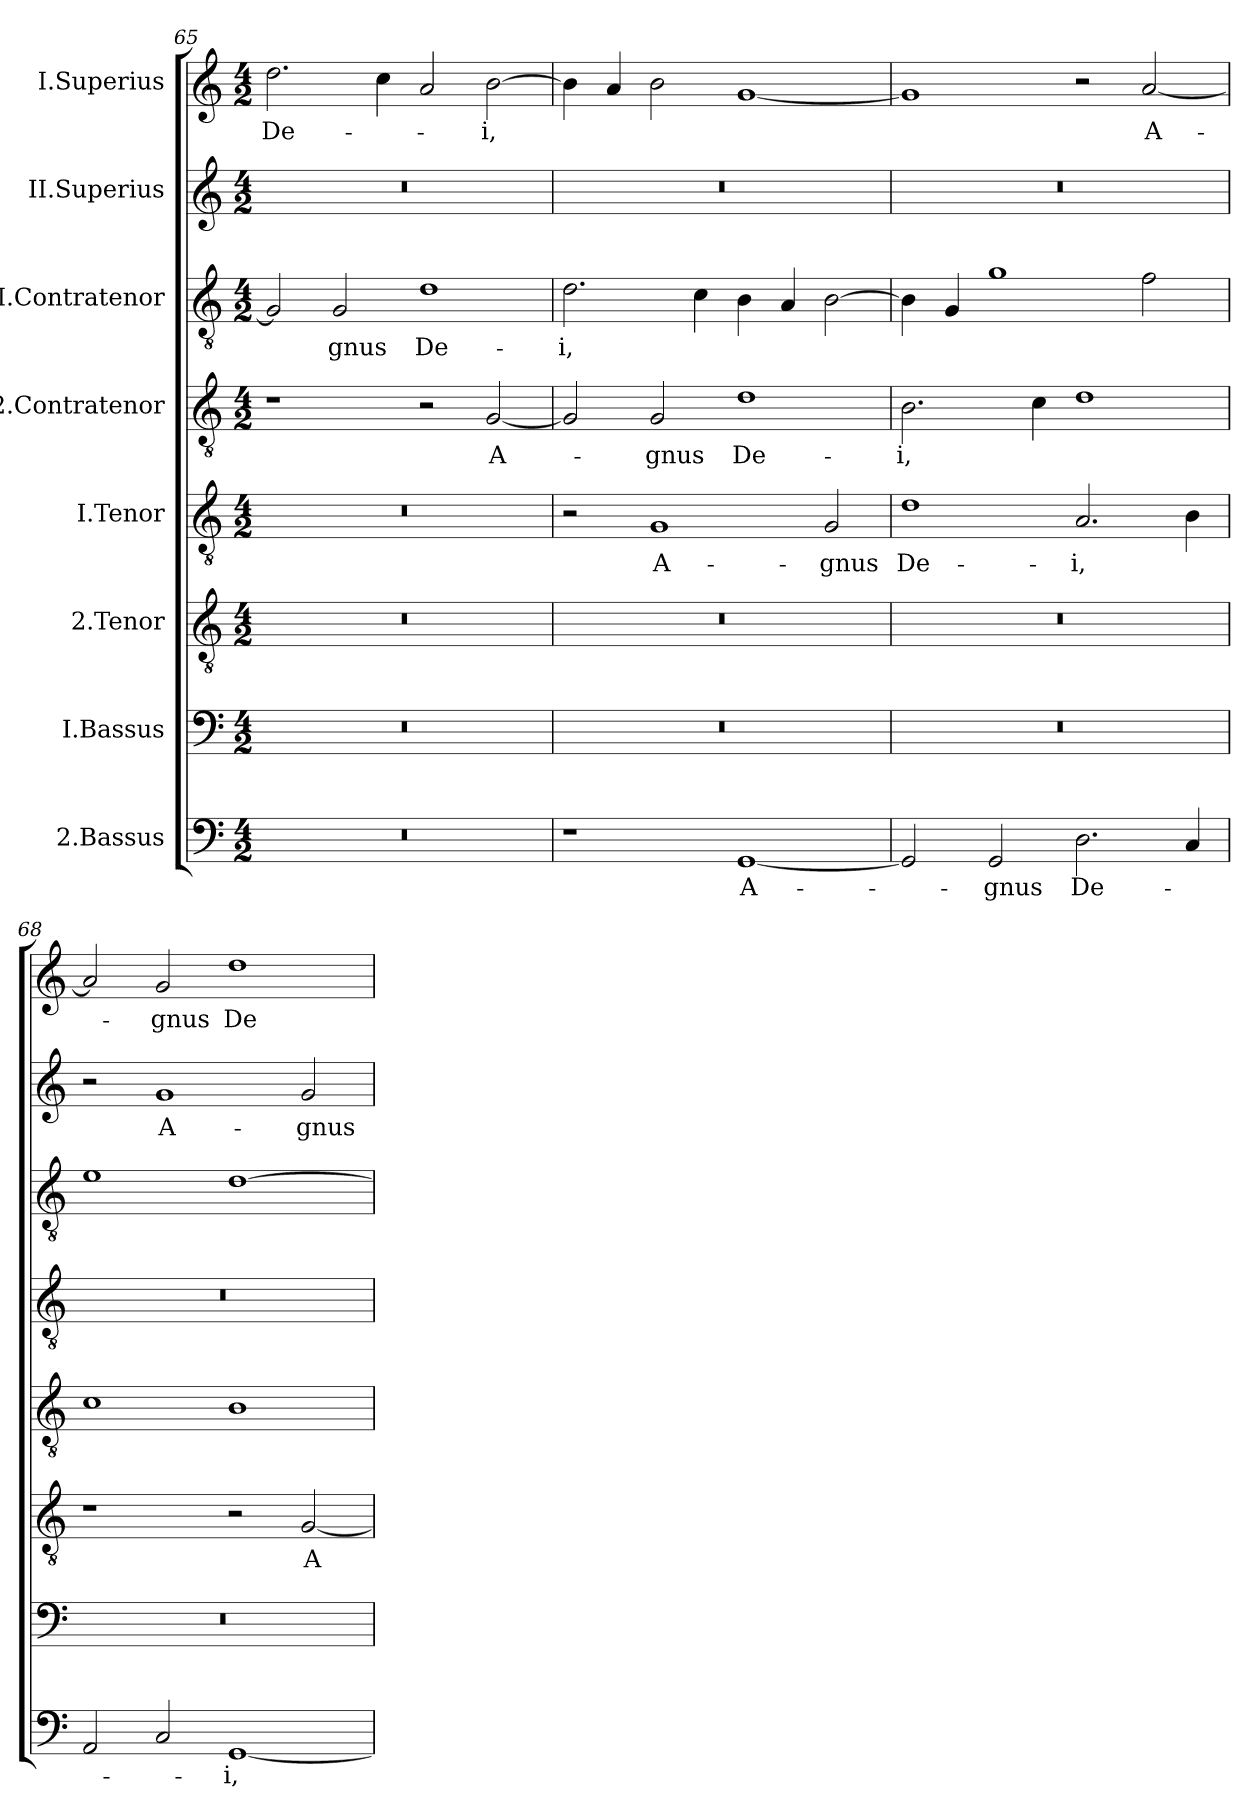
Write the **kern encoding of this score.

**kern	**text	**kern	**kern	**text	**kern	**text	**kern	**text	**kern	**text	**kern	**text	**kern	**text
*part8	*part8	*part7	*part6	*part6	*part5	*part5	*part4	*part4	*part3	*part3	*part2	*part2	*part1	*part1
*staff8	*staff8	*staff7	*staff6	*staff6	*staff5	*staff5	*staff4	*staff4	*staff3	*staff3	*staff2	*staff2	*staff1	*staff1
*I"2.Bassus	*	*I"I.Bassus	*I"2.Tenor	*	*I"I.Tenor	*	*I"2.Contratenor	*	*I"I.Contratenor	*	*I"II.Superius	*	*I"I.Superius	*
*clefF4	*	*clefF4	*clefGv2	*	*clefGv2	*	*clefGv2	*	*clefGv2	*	*clefG2	*	*clefG2	*
*k[]	*	*k[]	*k[]	*	*k[]	*	*k[]	*	*k[]	*	*k[]	*	*k[]	*
*M4/2	*	*M4/2	*M4/2	*	*M4/2	*	*M4/2	*	*M4/2	*	*M4/2	*	*M4/2	*
=65	=65	=65	=65	=65	=65	=65	=65	=65	=65	=65	=65	=65	=65	=65
0r	.	0r	0r	.	0r	.	1r	.	2G/]	.	0r	.	2.dd\	De-
.	.	.	.	.	.	.	.	.	2G/	-gnus	.	.	.	.
.	.	.	.	.	.	.	.	.	.	.	.	.	4cc\	.
.	.	.	.	.	.	.	2r	.	1d\	De-	.	.	2a/	.
.	.	.	.	.	.	.	[2G/	A-	.	.	.	.	[2b\	-i,
=66	=66	=66	=66	=66	=66	=66	=66	=66	=66	=66	=66	=66	=66	=66
1r	.	0r	0r	.	2r	.	2G/]	.	2.d\	-i,	0r	.	4b\]	.
.	.	.	.	.	.	.	.	.	.	.	.	.	4a/	.
.	.	.	.	.	1G/	A-	2G/	-gnus	.	.	.	.	2b\	.
.	.	.	.	.	.	.	.	.	4c\	.	.	.	.	.
[1GG/	A-	.	.	.	.	.	1d\	De-	4B\	.	.	.	[1g/	.
.	.	.	.	.	.	.	.	.	4A/	.	.	.	.	.
.	.	.	.	.	2G/	-gnus	.	.	[2B\	.	.	.	.	.
=67	=67	=67	=67	=67	=67	=67	=67	=67	=67	=67	=67	=67	=67	=67
2GG/]	.	0r	0r	.	1d\	De-	2.B\	-i,	4B\]	.	0r	.	1g/]	.
.	.	.	.	.	.	.	.	.	4G/	.	.	.	.	.
2GG/	-gnus	.	.	.	.	.	.	.	1g\	.	.	.	.	.
.	.	.	.	.	.	.	4c\	.	.	.	.	.	.	.
2.D\	De-	.	.	.	2.A/	-i,	1d\	.	.	.	.	.	2r	.
.	.	.	.	.	.	.	.	.	2f\	.	.	.	[2a/	A-
4C/	.	.	.	.	4B\	.	.	.	.	.	.	.	.	.
=68	=68	=68	=68	=68	=68	=68	=68	=68	=68	=68	=68	=68	=68	=68
2AA/	.	0r	1r	.	1c\	.	0r	.	1e\	.	2r	.	2a/]	.
2C/	.	.	.	.	.	.	.	.	.	.	1g/	A-	2g/	-gnus
[1GG/	-i,	.	2r	.	1B\	.	.	.	[1d\	.	.	.	1dd\	De-
.	.	.	[2G/	A-	.	.	.	.	.	.	2g/	-gnus	.	.
=	=	=	=	=	=	=	=	=	=	=	=	=	=	=
*-	*-	*-	*-	*-	*-	*-	*-	*-	*-	*-	*-	*-	*-	*-
